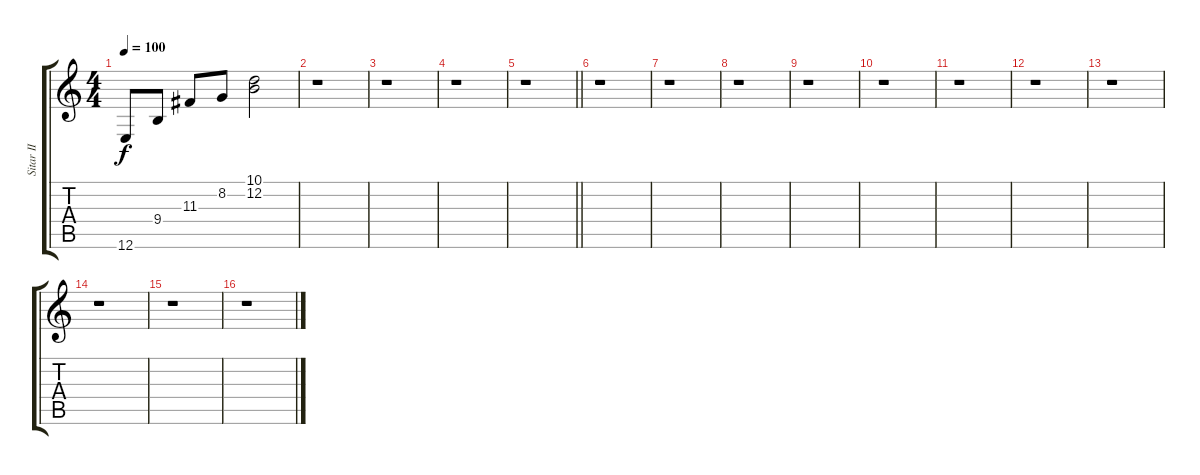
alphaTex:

\track ("Sitar II" "Sitar II") {instrument sitar}
\staff {score tabs}
\tuning (E4 B3 G3 D3 A2 E2) {hide}
\ts (4 4)
\tempo 100
\clef g2
\ks c
12.6.8{dy f} 9.4.8 11.3.8 8.2.8 (10.1 12.2).2 |
r.1 |
r.1 |
r.1 |
\barLineRight lightlight
r.1 |
r.1 |
r.1 |
r.1 |
r.1 |
r.1 |
r.1 |
r.1 |
r.1 |
r.1 |
r.1 |
r.1
